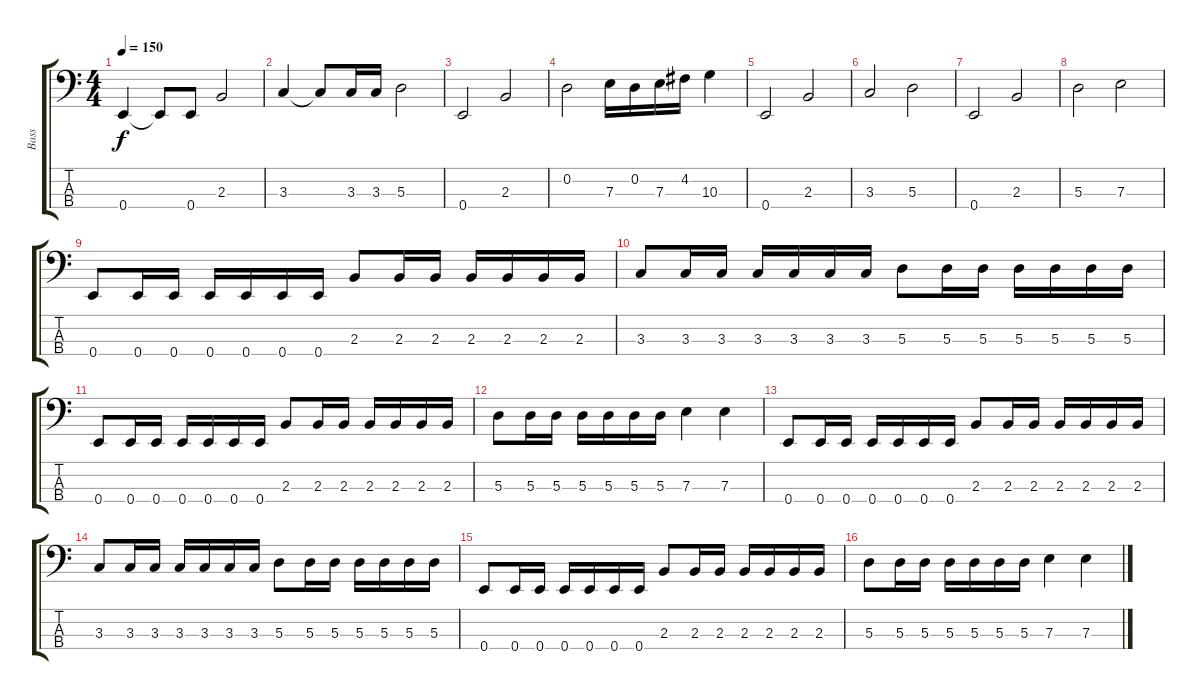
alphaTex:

\track ("Bass" "Bass") {instrument electricbasspick}
\staff {score tabs}
\tuning (G2 D2 A1 E1) {hide}
\ts (4 4)
\tempo 150
\clef f4
\ks c
0.4.4{dy f} 0.4{t}.8 0.4.8 2.3.2 |
3.3.4 3.3{t}.8 3.3.16 3.3.16 5.3.2 |
0.4.2 2.3.2 |
0.2.2 7.3.16 0.2.16 7.3.16 4.2.16 10.3.4 |
0.4.2 2.3.2 |
3.3.2 5.3.2 |
0.4.2 2.3.2 |
5.3.2 7.3.2 |
0.4.8 0.4.16 0.4.16 0.4.16 0.4.16 0.4.16 0.4.16 2.3.8 2.3.16 2.3.16 2.3.16 2.3.16 2.3.16 2.3.16 |
3.3.8 3.3.16 3.3.16 3.3.16 3.3.16 3.3.16 3.3.16 5.3.8 5.3.16 5.3.16 5.3.16 5.3.16 5.3.16 5.3.16 |
0.4.8 0.4.16 0.4.16 0.4.16 0.4.16 0.4.16 0.4.16 2.3.8 2.3.16 2.3.16 2.3.16 2.3.16 2.3.16 2.3.16 |
5.3.8 5.3.16 5.3.16 5.3.16 5.3.16 5.3.16 5.3.16 7.3.4 7.3.4 |
0.4.8 0.4.16 0.4.16 0.4.16 0.4.16 0.4.16 0.4.16 2.3.8 2.3.16 2.3.16 2.3.16 2.3.16 2.3.16 2.3.16 |
3.3.8 3.3.16 3.3.16 3.3.16 3.3.16 3.3.16 3.3.16 5.3.8 5.3.16 5.3.16 5.3.16 5.3.16 5.3.16 5.3.16 |
0.4.8 0.4.16 0.4.16 0.4.16 0.4.16 0.4.16 0.4.16 2.3.8 2.3.16 2.3.16 2.3.16 2.3.16 2.3.16 2.3.16 |
5.3.8 5.3.16 5.3.16 5.3.16 5.3.16 5.3.16 5.3.16 7.3.4 7.3.4
